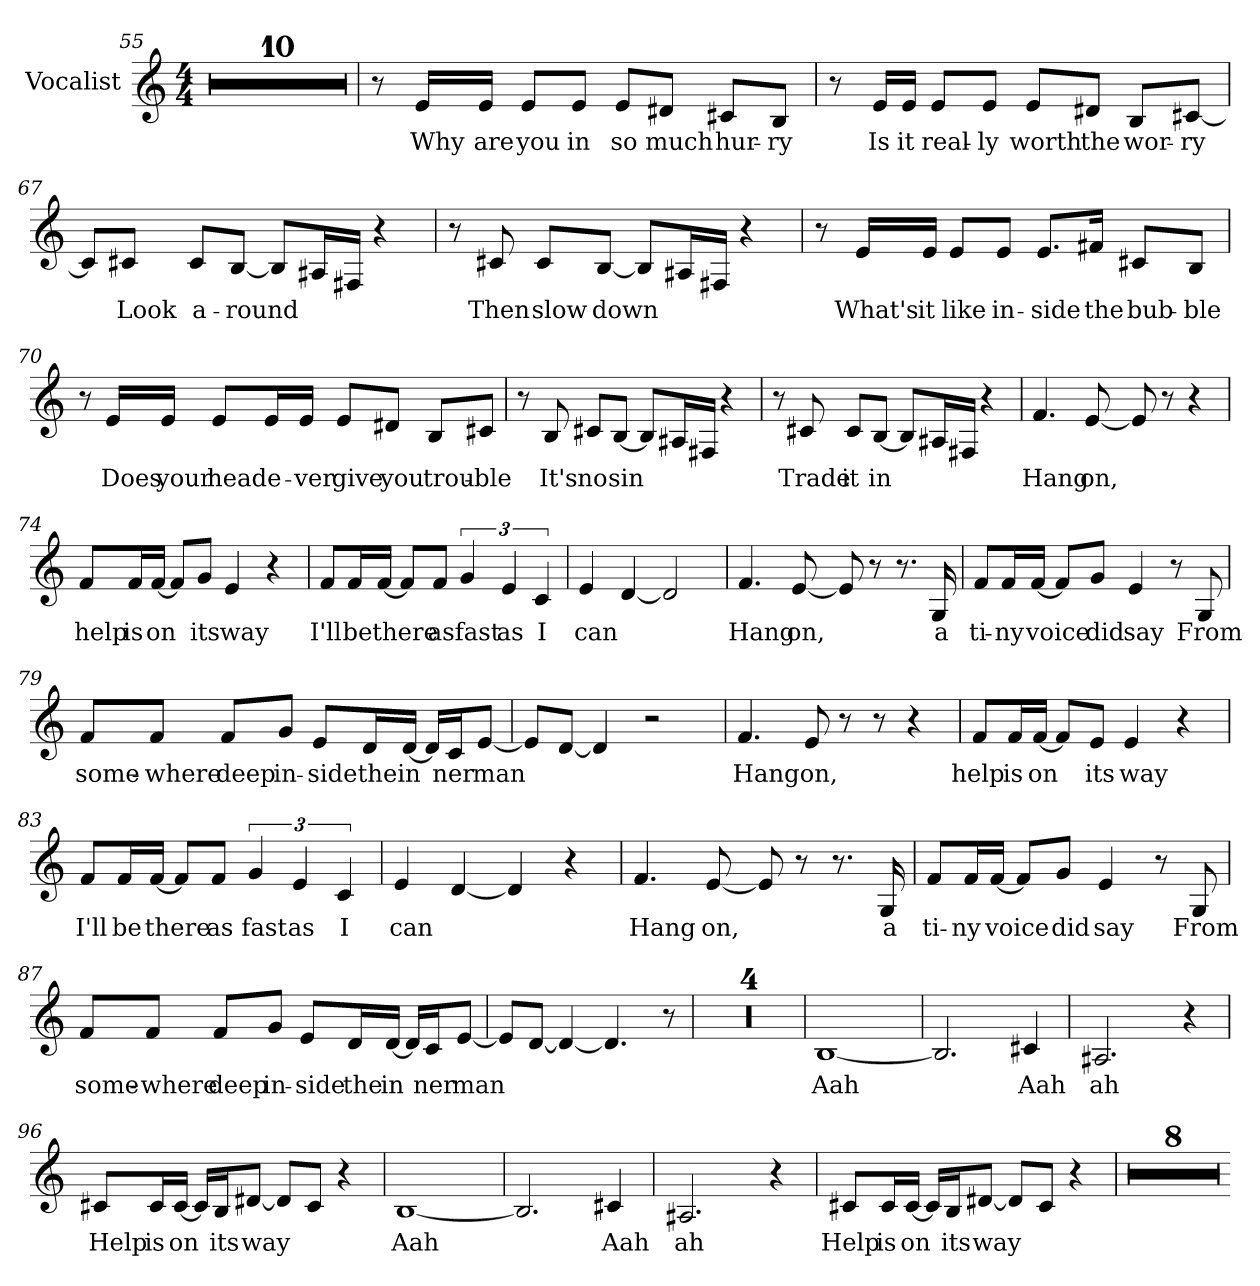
**kern	**text
*part1	*part1
*staff1	*staff1
*I"Vocalist	*
*clefG2	*
*M4/4	*
=55	=55
1r	.
=56	=56
1r	.
=57	=57
1r	.
=58	=58
1r	.
=59	=59
1r	.
=60	=60
1r	.
=61	=61
1r	.
=62	=62
1r	.
=63	=63
1r	.
=64	=64
1r	.
=65	=65
8r	.
16e/LL	Why
16e/JJ	are
8e/L	you
8e/J	in
8e/L	so
8d#X/J	much
8c#X/L	hur-
8B/J	-ry
=66	=66
8r	.
16e/LL	Is
16e/JJ	it
8e/L	real-
8e/J	-ly
8e/L	worth
8d#X/J	the
8B/L	wor-
[8c#X/J	-ry
=67	=67
8c#/L]	_
8c#X/J	Look
8c#/L	a-
[8B/J	-round
8B/L]	_
16A#X/L	_
16F#X/JJ	_
4r	.
=68	=68
8r	.
8c#X	Then
8c#/L	slow
[8B/J	down
8B/L]	_
16A#X/L	_
16F#X/JJ	_
4r	.
=69	=69
8r	.
16e/LL	What's
16e/JJ	it
8e/L	like
8e/J	in-
8.e/L	-side
16f#X/Jk	the
8c#X/L	bub-
8B/J	-ble
=70	=70
8r	.
16e/LL	Does
16e/JJ	your
8e/L	head
16e/L	e-
16e/JJ	-ver
8e/L	give
8d#X/J	you
8B/L	trou-
8c#X/J	-ble
=71	=71
8r	.
8B	It's
8c#X/L	no
[8B/J	sin
8B/L]	_
16A#X/L	_
16F#X/JJ	_
4r	.
=72	=72
8r	.
8c#X	Trade
8c#/L	it
[8B/J	in
8B/L]	_
16A#X/L	_
16F#X/JJ	_
4r	.
=73	=73
4.f	Hang
[8e	on,
8e]	_
8r	.
4r	.
=74	=74
8f/L	help
16f/L	is
[16f/JJ	on
8f/L]	_
8g/J	its
4e	way
4r	.
=75	=75
8f/L	I'll
16f/L	be
[16f/JJ	there
8f/L]	_
8f/J	as
6g	fast
6e	as
6c	I
=76	=76
4e	can
[4d	_
2d]	_
=77	=77
4.f	Hang
[8e	on,
8e]	_
8r	.
8.r	.
16G	a
=78	=78
8f/L	ti-
16f/L	-ny
[16f/JJ	voice
8f/L]	_
8g/J	did
4e	say
8r	.
8G	From
=79	=79
8f/L	some-
8f/J	-where
8f/L	deep
8g/J	in-
8e/L	-side
16d/L	the
[16d/JJ	in-
16d/LL]	_
16c/J	-ner
[8e/J	man
=80	=80
8e/L]	_
[8d/J	_
4d]	_
2r	.
=81	=81
4.f	Hang
8e	on,
8r	.
8r	.
4r	.
=82	=82
8f/L	help
16f/L	is
[16f/JJ	on
8f/L]	_
8e/J	its
4e	way
4r	.
=83	=83
8f/L	I'll
16f/L	be
[16f/JJ	there
8f/L]	_
8f/J	as
6g	fast
6e	as
6c	I
=84	=84
4e	can
[4d	_
4d]	_
4r	.
=85	=85
4.f	Hang
[8e	on,
8e]	_
8r	.
8.r	.
16G	a
=86	=86
8f/L	ti-
16f/L	-ny
[16f/JJ	voice
8f/L]	_
8g/J	did
4e	say
8r	.
8G	From
=87	=87
8f/L	some-
8f/J	-where
8f/L	deep
8g/J	in-
8e/L	-side
16d/L	the
[16d/JJ	in-
16d/LL]	_
16c/J	-ner
[8e/J	man
=88	=88
8e/L]	_
[8d/J	_
4d_	_
4.d]	_
8r	.
=89	=89
1r	.
=90	=90
1r	.
=91	=91
1r	.
=92	=92
1r	.
=93	=93
[1B	Aah
=94	=94
2.B]	_
4c#X	Aah
=95	=95
2.A#X	ah
4r	.
=96	=96
8c#X/L	Help
16c#/L	is
[16c#/JJ	on
16c#/LL]	_
16B/J	its
[8d#X/J	way
8d#/L]	_
8c#/J	_
4r	.
=97	=97
[1B	Aah
=98	=98
2.B]	_
4c#X	Aah
=99	=99
2.A#X	ah
4r	.
=100	=100
8c#X/L	Help
16c#/L	is
[16c#/JJ	on
16c#/LL]	_
16B/J	its
[8d#X/J	way
8d#/L]	_
8c#/J	_
4r	.
=101	=101
1r	.
=102	=102
1r	.
=103	=103
1r	.
=104	=104
1r	.
=105	=105
1r	.
=106	=106
1r	.
=107	=107
1r	.
=108	=108
1r	.
=-	=-
*-	*-
